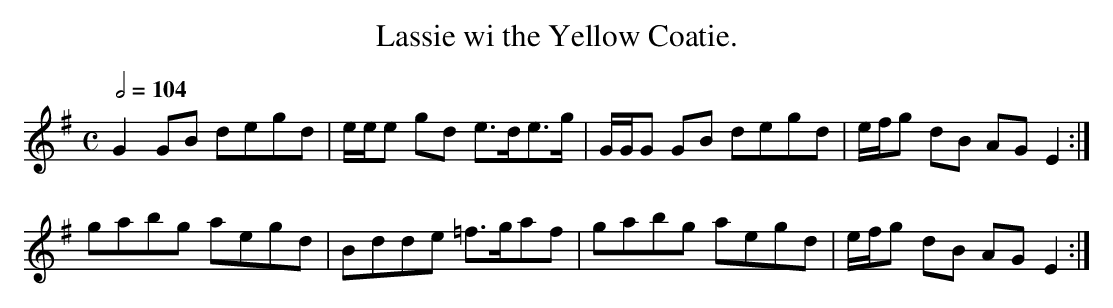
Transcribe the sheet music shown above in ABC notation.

X:1
T:Lassie wi the Yellow Coatie.
M:C
L:1/8
Q:1/2=104
K:G major
G2GB degd|e/e/e gd e>de>g|G/G/G GB degd|e/f/g dB AG E2:|
gabg aegd|Bdde    =f>gaf |gabg     aegd|e/f/g dB AG E2:|
